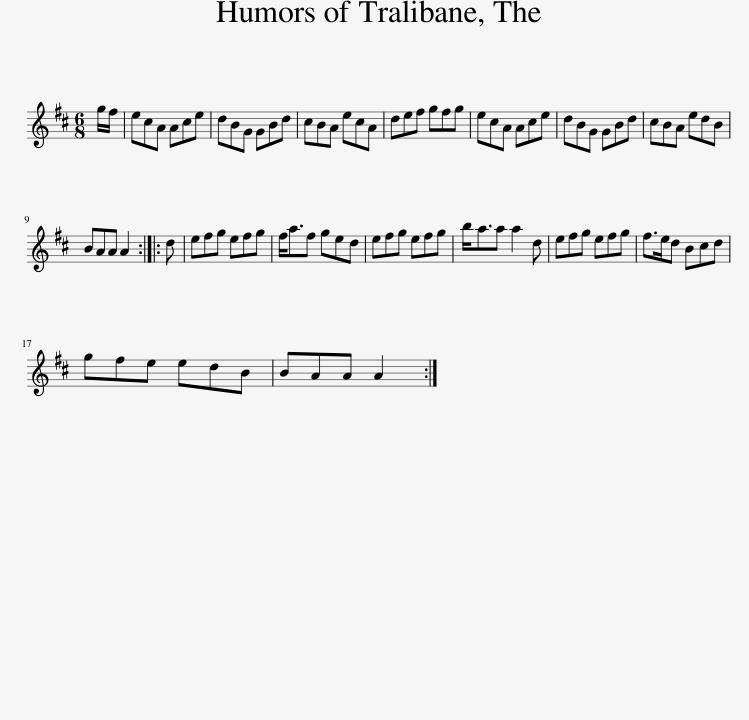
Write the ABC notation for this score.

X:1
L:1/8
M:6/8
I:linebreak $
K:D
V:1 treble
V:1
 g/f/ | ecA Ace | dBG GBd | cBA ecA | def gfg | %5
 ecA Ace | dBG GBd | cBA edB |$ BAA A2 :: d | %10
 efg efg | f<af ged | efg efg | b<aa a2 d | efg efg | %15
 f>ed Bcd |$ gfe edB | BAA A2 :| %18
